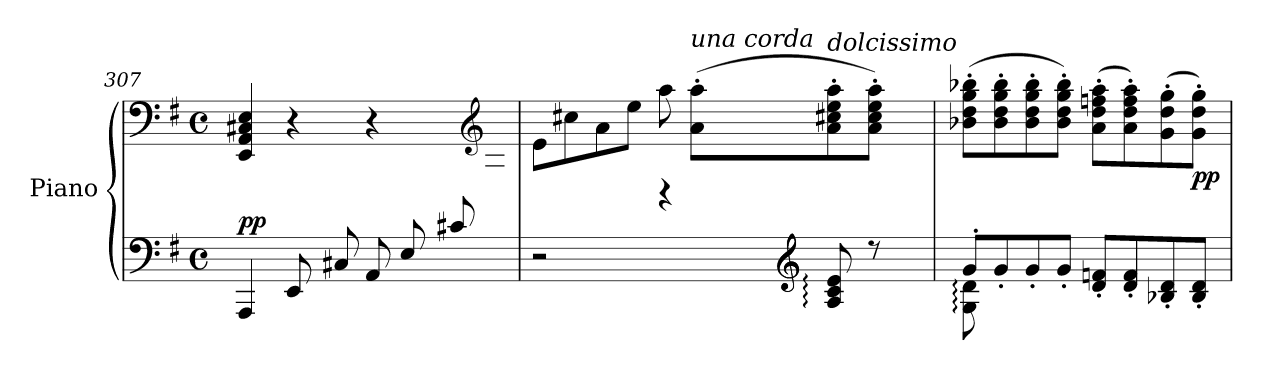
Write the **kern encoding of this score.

**kern	**kern	**dynam
*part1	*part1	*part1
*staff2	*staff1	*staff1/2
*I"Piano	*	*
*I'Pno.	*	*
*clefF4	*clefF4	*
*k[f#]	*k[f#]	*
*M4/4	*M4/4	*
*met(c)	*met(c)	*
=307	=307	=307
*	*^	*
!	!	!	!LO:DY:a=2
4AAA/	4EE/ 4AA/ 4C#X/ 4E/	2..ryy	pp
(8EE/L	4r	.	.
8C#X/	.	.	.
8AA/	4r	.	.
8E/	.	.	.
8c#X/	8ryy	.	.
*	*clefG2	*	*
8ryy	8ryy	8A\J	.
*	*v	*v	*
!!LO:LB:g=z
=308	=308	=308
*^	*	*
2r	2ryy	8e\L	.
.	.	8cc#X\	.
.	.	8a\	.
.	.	8ee\J	.
4r	8ryy	8aa\)	.
!	!	!LO:TX:a:i:t=una corda	!
.	16ryy	(8a\' 8aa\'L	.
.	32A!LLLyy	.	.
.	32c#X!JJJyy	.	.
*clefG2	*	*	*
*	*	*MM80	*
!	!	!LO:TX:a:i:t=dolcissimo	!
8A/: 8c#/: 8e/:	8e!yy	8a\' 8cc#X\' 8ee\' 8aa\'	.
8r	16rddyy	8a\' 8cc#\' 8ee\' 8aa\'J)	.
.	32G!LLLyy	.	.
.	32d!JJJyy	.	.
=309	=309	=309	=309
8g'/L	8G\: 8d\:	(8b-X\' 8dd\' 8gg\' 8bb-X\'L	.
8g'/	8rgyy	8b-\' 8dd\' 8gg\' 8bb-\'	.
8g'/	4reyy	8b-\' 8dd\' 8gg\' 8bb-\'	.
8g'/J	.	8b-\' 8dd\' 8gg\' 8bb-\'J)	.
8d/' 8fn/'L	2rffyy	(8a\' 8dd\' 8ffn\' 8aa\'L	.
8d/' 8f/'	.	8a\' 8dd\' 8ff\' 8aa\')	.
8B-X/' 8d/'	.	(8g\' 8dd\' 8gg\'	.
!	!	!	!LO:DY:b
8B-/' 8d/'J	.	8g\' 8dd\' 8gg\'J)	pp
*v	*v	*	*
=	=	=
*-	*-	*-
